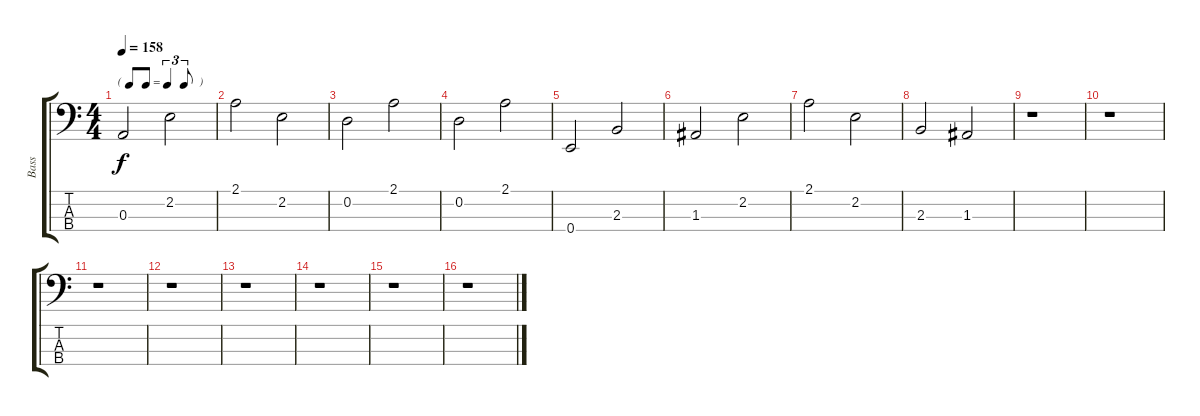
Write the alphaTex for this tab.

\track ("Bass" "Bass") {instrument acousticbass}
\staff {score tabs}
\tuning (G2 D2 A1 E1) {hide}
\ts (4 4)
\tf triplet8th
\tempo 158
\clef f4
\ks c
0.3.2{dy f} 2.2.2 |
2.1.2 2.2.2 |
0.2.2 2.1.2 |
0.2.2 2.1.2 |
0.4.2 2.3.2 |
1.3.2 2.2.2 |
2.1.2 2.2.2 |
2.3.2 1.3.2 |
r.1 |
r.1 |
r.1 |
r.1 |
r.1 |
r.1 |
r.1 |
r.1
